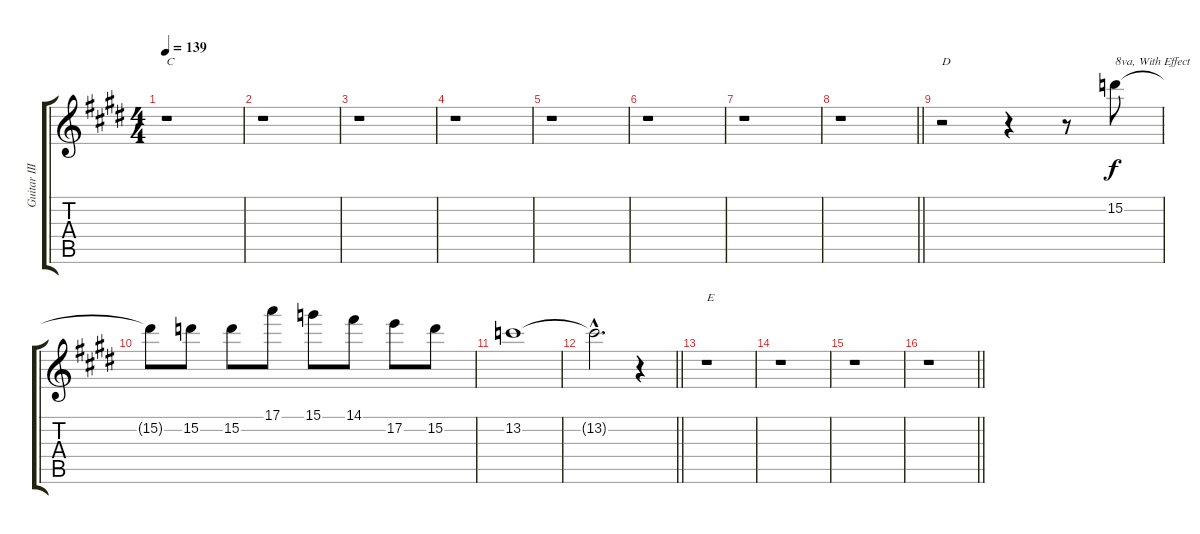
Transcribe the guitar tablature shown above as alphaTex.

\track ("Guitar III" "Guitar III") {instrument overdrivenguitar}
\staff {score tabs}
\tuning (E4 B3 G3 D3 A2 E2) {hide}
\ts (4 4)
\tempo 139
\clef g2
\ks e
r.1{txt "C" dy f} |
r.1 |
r.1 |
r.1 |
r.1 |
r.1 |
r.1 |
\barLineRight lightlight
r.1 |
r.2{txt "D"} r.4 r.8 15.2.8{txt "8va, With Effect"} |
15.2{t}.8 15.2.8 15.2.8 17.1.8 15.1.8 14.1.8 17.2.8 15.2.8 |
13.2.1 |
\barLineRight lightlight
13.2{hac t}.2{d} r.4 |
r.1{txt "E"} |
r.1 |
r.1 |
\barLineRight lightlight
r.1
